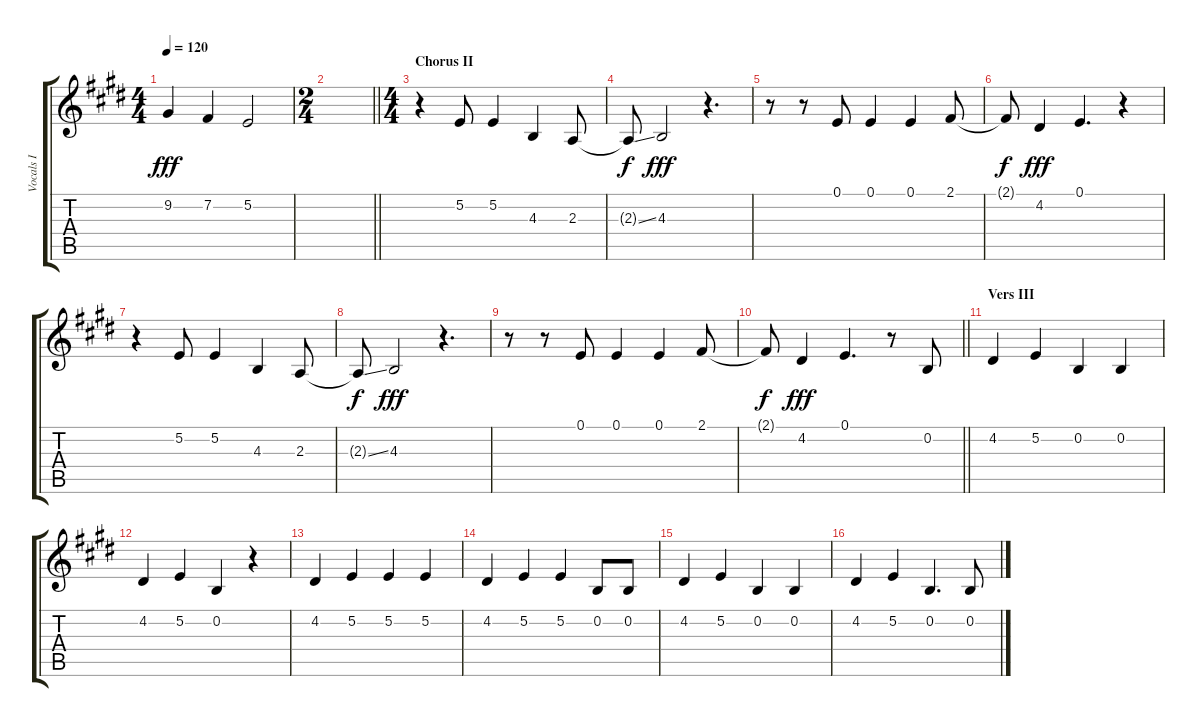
\track ("Vocals I" "Vocals I") {instrument lead2sawtooth}
\staff {score tabs}
\tuning (E4 B3 G3 D3 A2 E2) {hide}
\ts (4 4)
\tempo 120
\clef g2
\ks e
9.2.4{dy fff} 7.2.4 5.2.2 |
\ts (2 4)
\barLineRight lightlight
|
\ts (4 4)
\section ("" "Chorus II")
r.4 5.2.8 5.2.4 4.3.4 2.3.8 |
2.3{ss t}.8{dy f} 4.3.2{dy fff} r.4{d} |
r.8 r.8 0.1.8 0.1.4 0.1.4 2.1.8 |
2.1{t}.8{dy f} 4.2.4{dy fff} 0.1.4{d} r.4 |
r.4 5.2.8 5.2.4 4.3.4 2.3.8 |
2.3{ss t}.8{dy f} 4.3.2{dy fff} r.4{d} |
r.8 r.8 0.1.8 0.1.4 0.1.4 2.1.8 |
\barLineRight lightlight
2.1{t}.8{dy f} 4.2.4{dy fff} 0.1.4{d} r.8 0.2.8 |
\section ("" "Vers III")
4.2.4 5.2.4 0.2.4 0.2.4 |
4.2.4 5.2.4 0.2.4 r.4 |
4.2.4 5.2.4 5.2.4 5.2.4 |
4.2.4 5.2.4 5.2.4 0.2.8 0.2.8 |
4.2.4 5.2.4 0.2.4 0.2.4 |
4.2.4 5.2.4 0.2.4{d} 0.2.8
